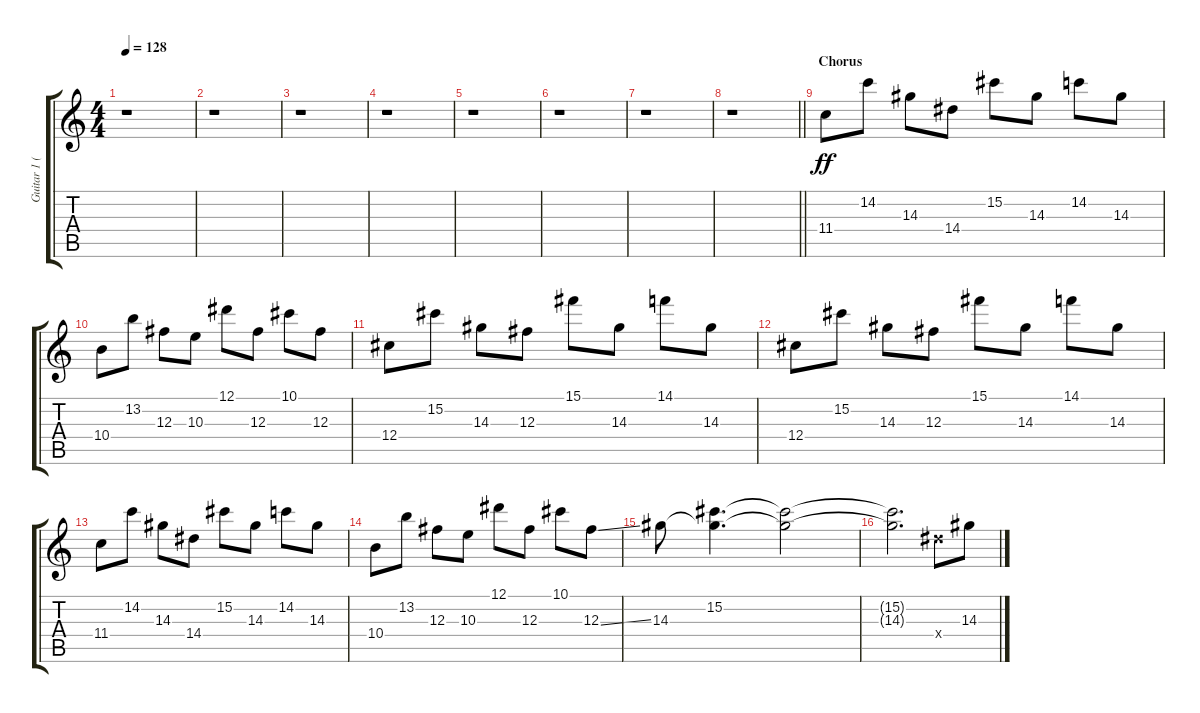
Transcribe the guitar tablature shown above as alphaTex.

\track ("Guitar 1 (Slash)" "Guitar 1 (") {instrument overdrivenguitar}
\staff {score tabs}
\tuning (Eb4 Bb3 Gb3 Db3 Ab2 Eb2) {hide}
\ts (4 4)
\tempo 128
\clef g2
\ks c
r.1{dy ff} |
r.1 |
r.1 |
r.1 |
r.1 |
r.1 |
r.1 |
\barLineRight lightlight
r.1 |
\section ("" "Chorus")
11.4.8 14.2.8 14.3.8 14.4.8 15.2.8 14.3.8 14.2.8 14.3.8 |
10.4.8 13.2.8 12.3.8 10.3.8 12.1.8 12.3.8 10.1.8 12.3.8 |
12.4.8 15.2.8 14.3.8 12.3.8 15.1.8 14.3.8 14.1.8 14.3.8 |
12.4.8 15.2.8 14.3.8 12.3.8 15.1.8 14.3.8 14.1.8 14.3.8 |
11.4.8 14.2.8 14.3.8 14.4.8 15.2.8 14.3.8 14.2.8 14.3.8 |
10.4.8 13.2.8 12.3.8 10.3.8 12.1.8 12.3.8 10.1.8 12.3{ss}.8 |
14.3.8 (15.2 14.3{t}).4{d} (15.2{t} 14.3{t}).2 |
(15.2{t} 14.3{t}).2{d} 14.4{x}.8 14.3.8
